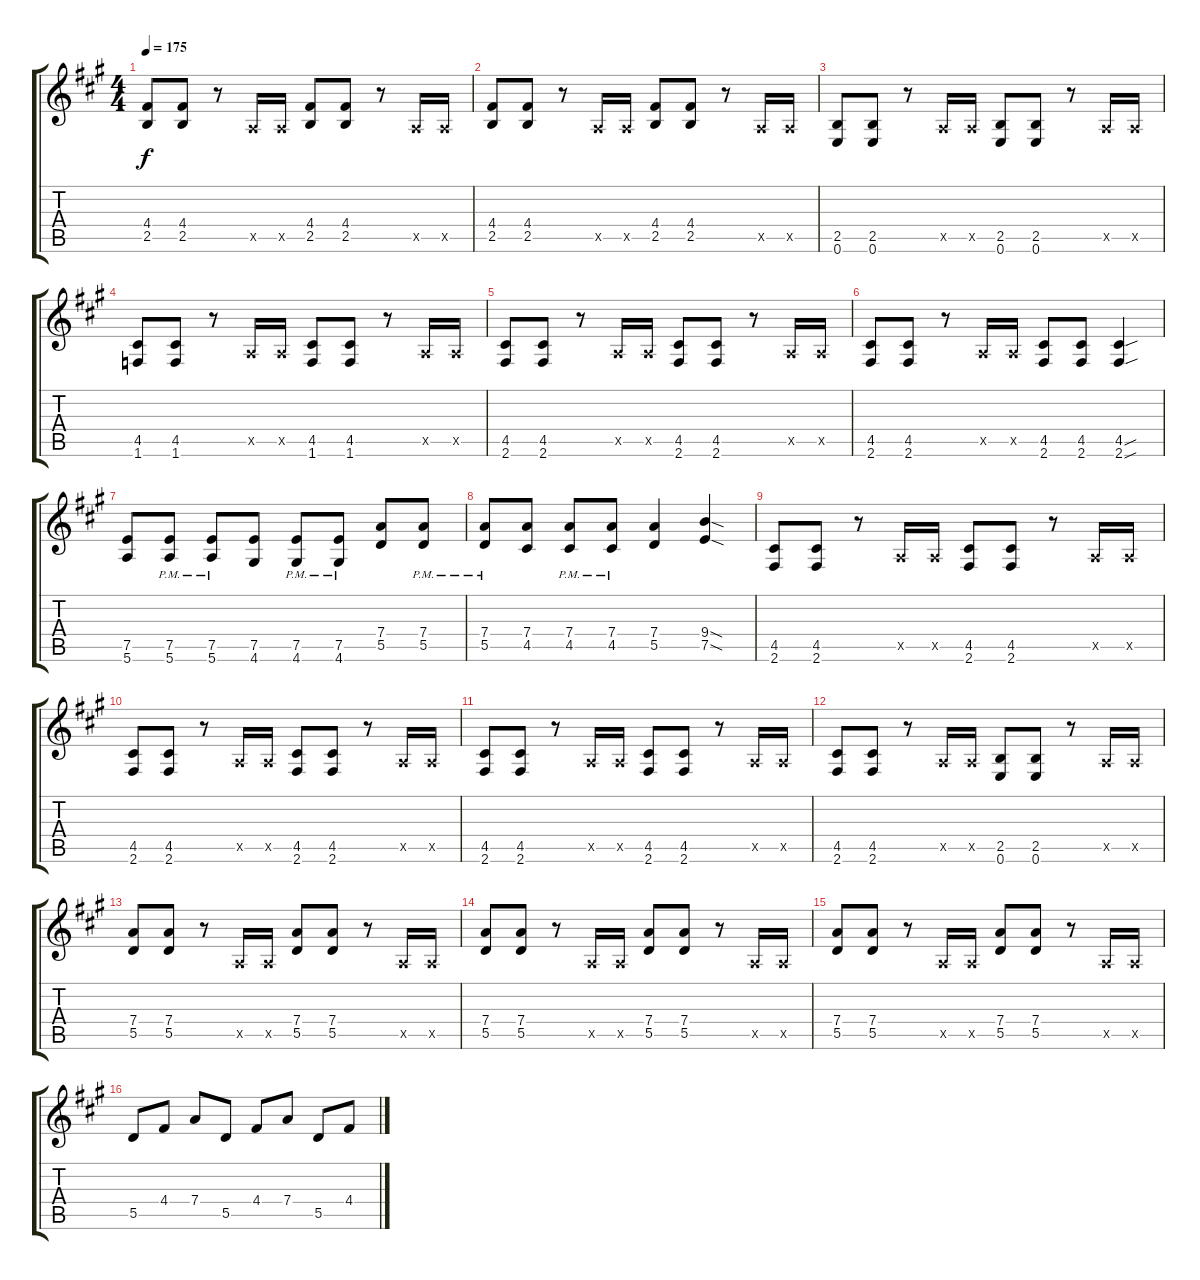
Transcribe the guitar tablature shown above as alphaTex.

\track "" {instrument distortionguitar}
\staff {score tabs}
\tuning (E4 B3 G3 D3 A2 E2) {hide}
\ts (4 4)
\tempo 175
\clef g2
\ks a
(4.4 2.5).8{dy f} (4.4 2.5).8 r.8 0.5{x}.16 0.5{x}.16 (4.4 2.5).8 (4.4 2.5).8 r.8 0.5{x}.16 0.5{x}.16 |
(4.4 2.5).8 (4.4 2.5).8 r.8 0.5{x}.16 0.5{x}.16 (4.4 2.5).8 (4.4 2.5).8 r.8 0.5{x}.16 0.5{x}.16 |
(2.5 0.6).8 (2.5 0.6).8 r.8 0.5{x}.16 0.5{x}.16 (2.5 0.6).8 (2.5 0.6).8 r.8 0.5{x}.16 0.5{x}.16 |
(4.5 1.6).8 (4.5 1.6).8 r.8 0.5{x}.16 0.5{x}.16 (4.5 1.6).8 (4.5 1.6).8 r.8 0.5{x}.16 0.5{x}.16 |
(4.5 2.6).8 (4.5 2.6).8 r.8 0.5{x}.16 0.5{x}.16 (4.5 2.6).8 (4.5 2.6).8 r.8 0.5{x}.16 0.5{x}.16 |
(4.5 2.6).8 (4.5 2.6).8 r.8 0.5{x}.16 0.5{x}.16 (4.5 2.6).8 (4.5 2.6).8 (4.5{sou} 2.6{sou}).4 |
(7.5 5.6).8 (7.5{pm} 5.6{pm}).8 (7.5{pm} 5.6{pm}).8 (7.5 4.6).8 (7.5{pm} 4.6{pm}).8 (7.5{pm} 4.6{pm}).8 (7.4 5.5).8 (7.4{pm} 5.5{pm}).8 |
(7.4{pm} 5.5{pm}).8 (7.4 4.5).8 (7.4{pm} 4.5{pm}).8 (7.4{pm} 4.5{pm}).8 (7.4 5.5).4 (9.4{sod} 7.5{sod}).4 |
(4.5 2.6).8 (4.5 2.6).8 r.8 0.5{x}.16 0.5{x}.16 (4.5 2.6).8 (4.5 2.6).8 r.8 0.5{x}.16 0.5{x}.16 |
(4.5 2.6).8 (4.5 2.6).8 r.8 0.5{x}.16 0.5{x}.16 (4.5 2.6).8 (4.5 2.6).8 r.8 0.5{x}.16 0.5{x}.16 |
(4.5 2.6).8 (4.5 2.6).8 r.8 0.5{x}.16 0.5{x}.16 (4.5 2.6).8 (4.5 2.6).8 r.8 0.5{x}.16 0.5{x}.16 |
(4.5 2.6).8 (4.5 2.6).8 r.8 0.5{x}.16 0.5{x}.16 (2.5 0.6).8 (2.5 0.6).8 r.8 0.5{x}.16 0.5{x}.16 |
(7.4 5.5).8 (7.4 5.5).8 r.8 0.5{x}.16 0.5{x}.16 (7.4 5.5).8 (7.4 5.5).8 r.8 0.5{x}.16 0.5{x}.16 |
(7.4 5.5).8 (7.4 5.5).8 r.8 0.5{x}.16 0.5{x}.16 (7.4 5.5).8 (7.4 5.5).8 r.8 0.5{x}.16 0.5{x}.16 |
(7.4 5.5).8 (7.4 5.5).8 r.8 0.5{x}.16 0.5{x}.16 (7.4 5.5).8 (7.4 5.5).8 r.8 0.5{x}.16 0.5{x}.16 |
5.5.8 4.4.8 7.4.8 5.5.8 4.4.8 7.4.8 5.5.8 4.4.8
